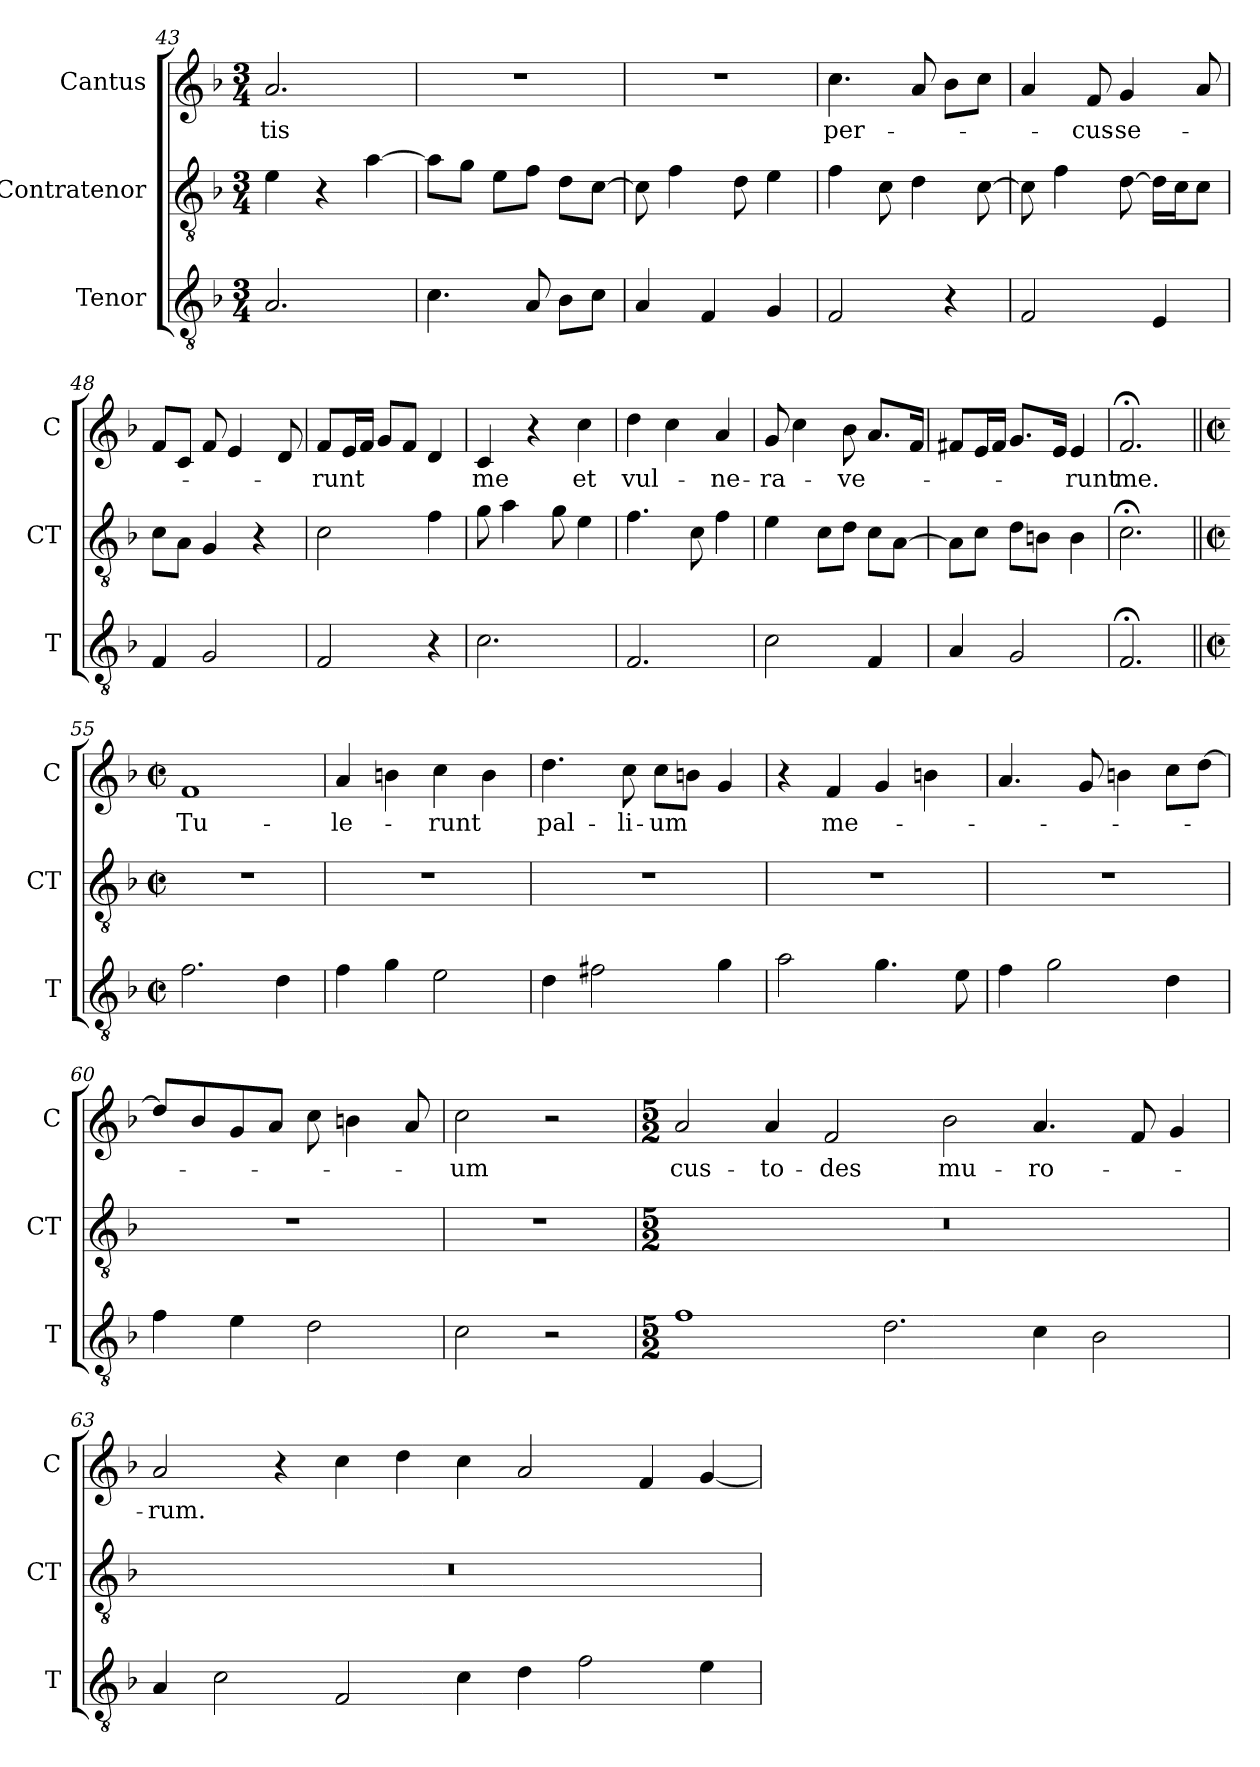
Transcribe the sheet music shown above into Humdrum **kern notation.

**kern	**kern	**kern	**text
*part3	*part2	*part1	*part1
*staff3	*staff2	*staff1	*staff1
*I"Tenor	*I"Contratenor	*I"Cantus	*
*I'T	*I'CT	*I'C	*
*clefGv2	*clefGv2	*clefG2	*
*k[b-]	*k[b-]	*k[b-]	*
*F:	*F:	*F:	*
*M3/4	*M3/4	*M3/4	*
=43	=43	=43	=43
!	!	!	!LO:LY:b
2.A/	4e\	2.a/	-tis
.	4r	.	.
.	[4a\	.	.
=44	=44	=44	=44
4.c\	8a\L]	2.r	.
.	8g\J	.	.
.	8e\L	.	.
8A/	8f\J	.	.
8B-\L	8d\L	.	.
8c\J	[8c\J	.	.
=45	=45	=45	=45
4A/	8c\]	2.r	.
.	4f\	.	.
4F/	.	.	.
.	8d\	.	.
4G/	4e\	.	.
!!LO:LB:g=z
=46	=46	=46	=46
!	!	!	!LO:LY:b
2F/	4f\	4.cc\	per-
.	8c\	.	.
.	4d\	8a/	.
4r	.	8b-\L	.
.	[8c\	8cc\J	.
=47	=47	=47	=47
2F/	8c\]	4a/	.
.	4f\	.	.
!	!	!	!LO:LY:b
.	.	8f/	-cus-
!	!	!	!LO:LY:b
.	[8d\	4g/	-se-
4E/	16d\LL]	.	.
.	16c\J	.	.
.	8c\J	8a/	.
=48	=48	=48	=48
4F/	8c\L	8f/L	.
.	8A\J	8c/J	.
2G/	4G/	8f/	.
.	.	4e/	.
.	4r	.	.
.	.	8d/	.
=49	=49	=49	=49
!	!	!	!LO:LY:b
2F/	2c\	8f/L	-runt
.	.	16e/L	.
.	.	16f/JJ	.
.	.	8g/L	.
.	.	8f/J	.
4r	4f\	4d/	.
=50	=50	=50	=50
!	!	!	!LO:LY:b
2.c\	8g\	4c/	me
.	4a\	.	.
.	.	4r	.
.	8g\	.	.
!	!	!	!LO:LY:b
.	4e\	4cc\	et
=51	=51	=51	=51
!	!	!	!LO:LY:b
2.F/	4.f\	4dd\	vul-
.	.	4cc\	.
.	8c\	.	.
!	!	!	!LO:LY:b
.	4f\	4a/	-ne-
=52	=52	=52	=52
!	!	!	!LO:LY:b
2c\	4e\	8g/	-ra-
.	.	4cc\	.
.	8c\L	.	.
!	!	!	!LO:LY:b
.	8d\J	8b-\	-ve-
4F/	8c\L	8.a/L	.
.	[8A\J	.	.
.	.	16f/Jk	.
!!LO:LB:g=z
=53	=53	=53	=53
4A/	8A\L]	8f#X/L	.
.	8c\J	16e/L	.
.	.	16f#/JJ	.
2G/	8d\L	8.g/L	.
.	8Bn\J	.	.
.	.	16e/Jk	.
!	!	!	!LO:LY:b
.	4B\	4e/	-runt
=54	=54	=54	=54
!	!	!	!LO:LY:b
2.F;</	2.c;<\	2.f;</	me.
=55||	=55||	=55||	=55||
*M2/2	*M2/2	*M2/2	*
*met(c|)	*met(c|)	*met(c|)	*
!	!	!	!LO:LY:b
2.f\	1r	1f	Tu-
4d\	.	.	.
=56	=56	=56	=56
!	!	!	!LO:LY:b
4f\	1r	4a/	-le-
4g\	.	4bn\	.
!	!	!	!LO:LY:b
2e\	.	4cc\	-runt
.	.	4b\	.
=57	=57	=57	=57
!	!	!	!LO:LY:b
4d\	1r	4.dd\	pal-
2f#X\	.	.	.
!	!	!	!LO:LY:b
.	.	8cc\	-li-
!	!	!	!LO:LY:b
.	.	8cc\L	-um
.	.	8bn\J	.
4g\	.	4g/	.
=58	=58	=58	=58
2a\	1r	4r	.
!	!	!	!LO:LY:b
.	.	4f/	me-
4.g\	.	4g/	.
.	.	4bn\	.
8e\	.	.	.
!!LO:LB:g=z
=59	=59	=59	=59
4f\	1r	4.a/	.
2g\	.	.	.
.	.	8g/	.
.	.	4bn\	.
4d\	.	8cc\L	.
.	.	[8dd\J	.
=60	=60	=60	=60
4f\	1r	8dd/L]	.
.	.	8b-/	.
4e\	.	8g/	.
.	.	8a/J	.
2d\	.	8cc\	.
.	.	4bn\	.
.	.	8a/	.
=61	=61	=61	=61
!	!	!	!LO:LY:b
2c\	1r	2cc\	-um
2r	.	2r	.
=62	=62	=62	=62
*M5/2	*M5/2	*M5/2	*
!	!	!	!LO:LY:b
1f	2%5r	2a/	cus-
!	!	!	!LO:LY:b
.	.	4a/	-to-
!	!	!	!LO:LY:b
.	.	2f/	-des
2.d\	.	.	.
!	!	!	!LO:LY:b
.	.	2b-\	mu-
!	!	!	!LO:LY:b
4c\	.	4.a/	-ro-
2B-\	.	.	.
.	.	8f/	.
.	.	4g/	.
!!LO:PB:g=z
=63	=63	=63	=63
!	!	!	!LO:LY:b
4A/	2%5r	2a/	-rum.
2c\	.	.	.
.	.	4r	.
2F/	.	4cc\	.
.	.	4dd\	.
4c\	.	4cc\	.
4d\	.	2a/	.
2f\	.	.	.
.	.	4f/	.
4e\	.	[4g/	.
=	=	=	=
*-	*-	*-	*-
